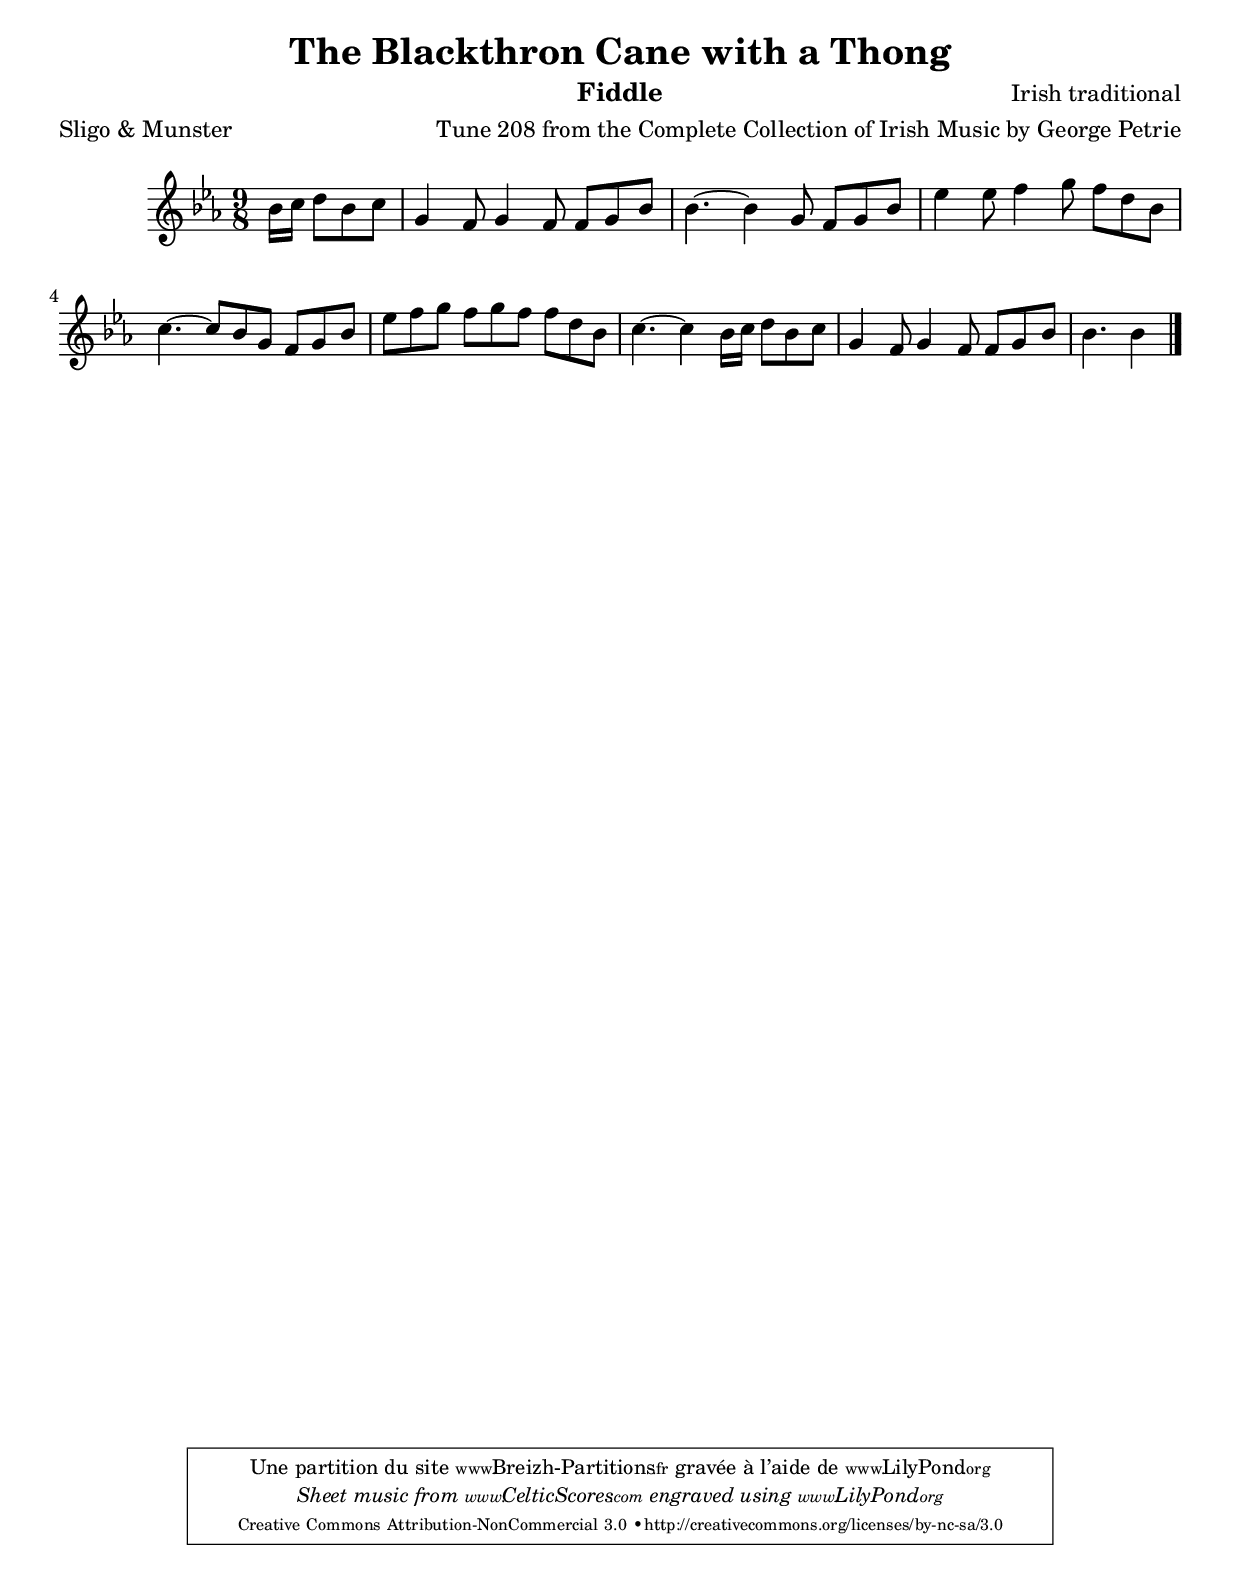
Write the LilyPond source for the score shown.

% Noted by George Petrie, LL.D., R.H.A. (1789−1866)
% Edited from the original manuscripts by Charles Villiers Standford (1902)
% Transcripted by Breizh Partitions (2012)

\version "2.12.3"

\paper {
	top-margin = 2 \cm
	bottom-margin = 2 \cm
}

\header {
title = "The Blackthron Cane with a Thong"
meter = "Sligo & Munster"
arranger = "Tune 208 from the Complete Collection of Irish Music by George Petrie"
instrument = "Fiddle"
composer = "Irish traditional"
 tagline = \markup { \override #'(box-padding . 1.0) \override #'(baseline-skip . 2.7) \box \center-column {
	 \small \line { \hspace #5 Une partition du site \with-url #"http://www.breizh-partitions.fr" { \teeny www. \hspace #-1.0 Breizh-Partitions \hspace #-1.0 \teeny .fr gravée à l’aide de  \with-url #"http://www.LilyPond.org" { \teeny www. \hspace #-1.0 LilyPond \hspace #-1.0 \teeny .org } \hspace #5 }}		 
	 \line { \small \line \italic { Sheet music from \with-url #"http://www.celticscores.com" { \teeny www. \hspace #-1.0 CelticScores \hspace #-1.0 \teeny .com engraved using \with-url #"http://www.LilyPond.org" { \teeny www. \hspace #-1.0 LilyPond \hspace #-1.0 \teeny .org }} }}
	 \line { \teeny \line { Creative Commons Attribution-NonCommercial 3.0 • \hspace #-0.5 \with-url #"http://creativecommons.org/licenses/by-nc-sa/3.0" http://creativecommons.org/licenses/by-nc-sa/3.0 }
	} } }
}


main = {
	\tempo 4. = 100
	\once \override Score.MetronomeMark #'transparent = ##t

	
	\partial 2 bes16 [c'] d'8 [bes c']
	|
	g4 f8 g4 f8 f g bes
	|
	bes4. ~ bes4 g8 f g bes
	|
	ees'4 ees'8 f'4 g'8 f' d' bes
	|
	
	c'4. ~ c'8 bes g f g bes
	|
	ees'8 f' g' f' g' f' f' d' bes
	|
	c'4. ~ c'4 bes16 [c'] d'8 [bes c']
	|
	g4 f8 g4 f8 f g bes
	|
	bes4.  bes4
	
	
	\bar "|."
	
}



\score  {
\new Staff  <<
    \time 9/8  
    \clef "G"
    \key ees \major
    \set Staff.midiInstrument = "violin"
	\transpose a a'{
    \main
}
>>

\layout  { }
\midi  { }
}
